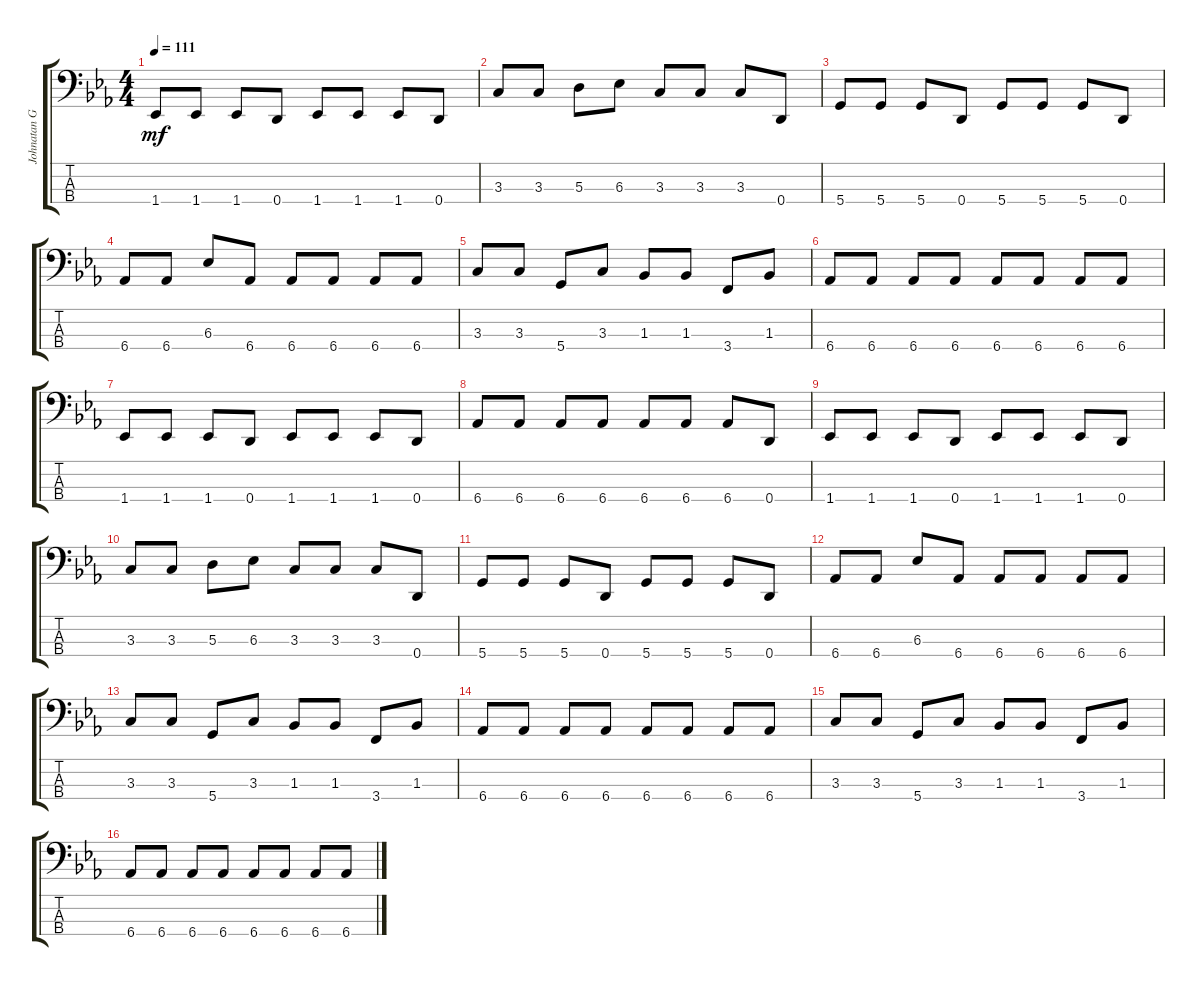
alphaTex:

\track ("Johnatan Gallant (Bass)" "Johnatan G") {instrument electricbassfinger}
\staff {score tabs}
\tuning (G2 D2 A1 D1) {hide}
\ts (4 4)
\tempo 111
\clef f4
\ks cminor
1.4.8{dy mf} 1.4.8 1.4.8 0.4.8 1.4.8 1.4.8 1.4.8 0.4.8 |
3.3.8 3.3.8 5.3.8 6.3.8 3.3.8 3.3.8 3.3.8 0.4.8 |
5.4.8 5.4.8 5.4.8 0.4.8 5.4.8 5.4.8 5.4.8 0.4.8 |
6.4.8 6.4.8 6.3.8 6.4.8 6.4.8 6.4.8 6.4.8 6.4.8 |
3.3.8 3.3.8 5.4.8 3.3.8 1.3.8 1.3.8 3.4.8 1.3.8 |
6.4.8 6.4.8 6.4.8 6.4.8 6.4.8 6.4.8 6.4.8 6.4.8 |
1.4.8 1.4.8 1.4.8 0.4.8 1.4.8 1.4.8 1.4.8 0.4.8 |
6.4.8 6.4.8 6.4.8 6.4.8 6.4.8 6.4.8 6.4.8 0.4.8 |
1.4.8 1.4.8 1.4.8 0.4.8 1.4.8 1.4.8 1.4.8 0.4.8 |
3.3.8 3.3.8 5.3.8 6.3.8 3.3.8 3.3.8 3.3.8 0.4.8 |
5.4.8 5.4.8 5.4.8 0.4.8 5.4.8 5.4.8 5.4.8 0.4.8 |
6.4.8 6.4.8 6.3.8 6.4.8 6.4.8 6.4.8 6.4.8 6.4.8 |
3.3.8 3.3.8 5.4.8 3.3.8 1.3.8 1.3.8 3.4.8 1.3.8 |
6.4.8 6.4.8 6.4.8 6.4.8 6.4.8 6.4.8 6.4.8 6.4.8 |
3.3.8 3.3.8 5.4.8 3.3.8 1.3.8 1.3.8 3.4.8 1.3.8 |
6.4.8 6.4.8 6.4.8 6.4.8 6.4.8 6.4.8 6.4.8 6.4.8
